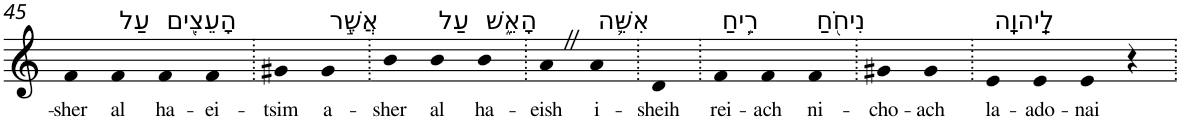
**kern	**text
*part1	*part1
*staff1	*staff1
*I"Piano	*
*I'Pno	*
!!LO:PB:g=z
*clefG2	*
*k[]	*
=45	=45
!	!LO:LY:b
4f	-sher
!LO:TX:a:t=עַל	!
!	!LO:LY:b
4f	al
!LO:TX:a:t=הָעֵצִ֖ים	!
!	!LO:LY:b
4f	ha-
!	!LO:LY:b
4f	-ei-
=46.	=46.
!	!LO:LY:b
4g#X	-tsim
!LO:TX:a:t=אֲשֶׁ֣ר	!
!	!LO:LY:b
4g#	a-
=47.	=47.
!	!LO:LY:b
4b	-sher
!LO:TX:a:t=עַל	!
!	!LO:LY:b
4b	al
!LO:TX:a:t=הָאֵ֑שׁ	!
!	!LO:LY:b
4b	ha-
=48.	=48.
!	!LO:LY:b
4aZ	-eish
!LO:TX:a:t=אִשֵּׁ֛ה	!
!	!LO:LY:b
4a	i-
=49.	=49.
!	!LO:LY:b
4d	-sheih
=50.	=50.
!LO:TX:a:t=רֵ֥יחַ	!
!	!LO:LY:b
4f	rei-
!	!LO:LY:b
4f	-ach
!LO:TX:a:t=נִיחֹ֖חַ	!
!	!LO:LY:b
4f	ni-
=51.	=51.
!	!LO:LY:b
4g#X	-cho-
!	!LO:LY:b
4g#	-ach
=52.	=52.
!LO:TX:a:t=לַֽיהוָֽה	!
!	!LO:LY:b
4e	la-
!	!LO:LY:b
4e	-ado-
!	!LO:LY:b
4e	-nai
4r	.
=.	=.
*-	*-
